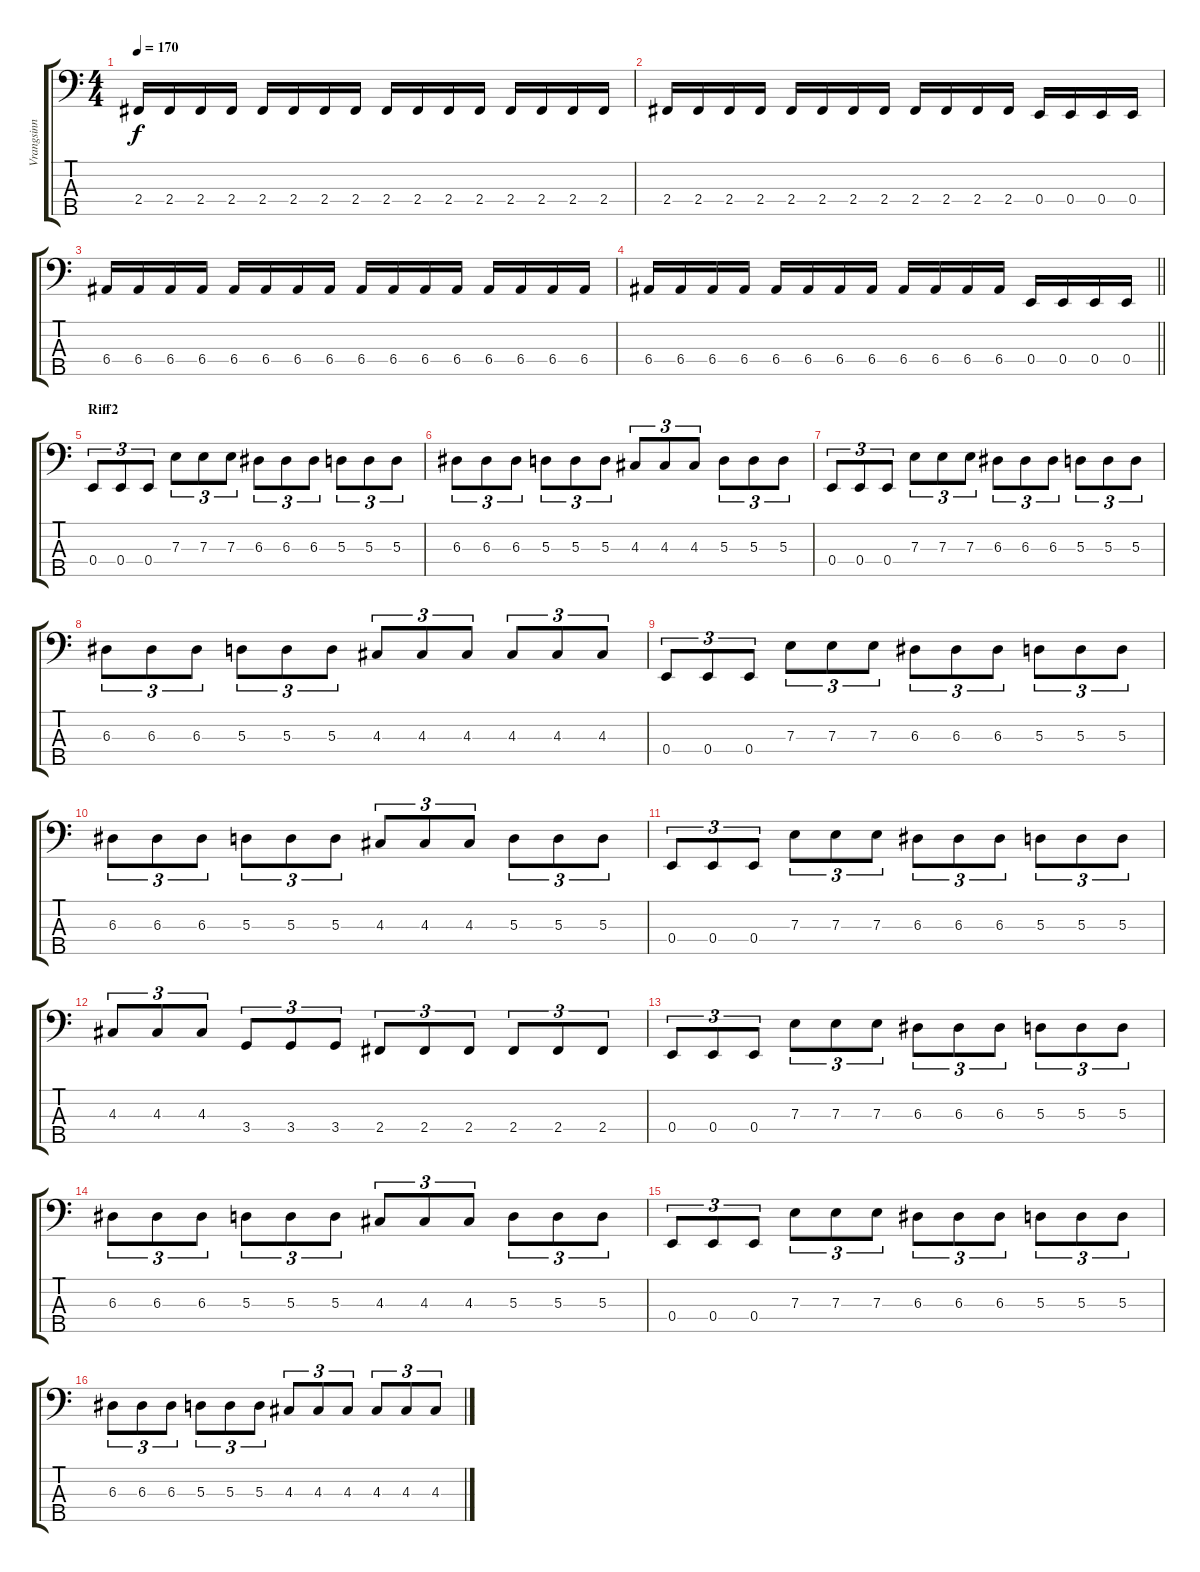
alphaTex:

\track ("Vrangsinn - Bass" "Vrangsinn ") {instrument electricbassfinger}
\staff {score tabs}
\tuning (G2 D2 A1 E1 B0) {hide}
\ts (4 4)
\tempo 170
\clef f4
\ks c
2.4.16{dy f} 2.4.16 2.4.16 2.4.16 2.4.16 2.4.16 2.4.16 2.4.16 2.4.16 2.4.16 2.4.16 2.4.16 2.4.16 2.4.16 2.4.16 2.4.16 |
2.4.16 2.4.16 2.4.16 2.4.16 2.4.16 2.4.16 2.4.16 2.4.16 2.4.16 2.4.16 2.4.16 2.4.16 0.4.16 0.4.16 0.4.16 0.4.16 |
6.4.16 6.4.16 6.4.16 6.4.16 6.4.16 6.4.16 6.4.16 6.4.16 6.4.16 6.4.16 6.4.16 6.4.16 6.4.16 6.4.16 6.4.16 6.4.16 |
\barLineRight lightlight
6.4.16 6.4.16 6.4.16 6.4.16 6.4.16 6.4.16 6.4.16 6.4.16 6.4.16 6.4.16 6.4.16 6.4.16 0.4.16 0.4.16 0.4.16 0.4.16 |
\section ("" "Riff2")
0.4.8{tu (3 2)} 0.4.8{tu (3 2)} 0.4.8{tu (3 2)} 7.3.8{tu (3 2)} 7.3.8{tu (3 2)} 7.3.8{tu (3 2)} 6.3.8{tu (3 2)} 6.3.8{tu (3 2)} 6.3.8{tu (3 2)} 5.3.8{tu (3 2)} 5.3.8{tu (3 2)} 5.3.8{tu (3 2)} |
6.3.8{tu (3 2)} 6.3.8{tu (3 2)} 6.3.8{tu (3 2)} 5.3.8{tu (3 2)} 5.3.8{tu (3 2)} 5.3.8{tu (3 2)} 4.3.8{tu (3 2)} 4.3.8{tu (3 2)} 4.3.8{tu (3 2)} 5.3.8{tu (3 2)} 5.3.8{tu (3 2)} 5.3.8{tu (3 2)} |
0.4.8{tu (3 2)} 0.4.8{tu (3 2)} 0.4.8{tu (3 2)} 7.3.8{tu (3 2)} 7.3.8{tu (3 2)} 7.3.8{tu (3 2)} 6.3.8{tu (3 2)} 6.3.8{tu (3 2)} 6.3.8{tu (3 2)} 5.3.8{tu (3 2)} 5.3.8{tu (3 2)} 5.3.8{tu (3 2)} |
6.3.8{tu (3 2)} 6.3.8{tu (3 2)} 6.3.8{tu (3 2)} 5.3.8{tu (3 2)} 5.3.8{tu (3 2)} 5.3.8{tu (3 2)} 4.3.8{tu (3 2)} 4.3.8{tu (3 2)} 4.3.8{tu (3 2)} 4.3.8{tu (3 2)} 4.3.8{tu (3 2)} 4.3.8{tu (3 2)} |
0.4.8{tu (3 2)} 0.4.8{tu (3 2)} 0.4.8{tu (3 2)} 7.3.8{tu (3 2)} 7.3.8{tu (3 2)} 7.3.8{tu (3 2)} 6.3.8{tu (3 2)} 6.3.8{tu (3 2)} 6.3.8{tu (3 2)} 5.3.8{tu (3 2)} 5.3.8{tu (3 2)} 5.3.8{tu (3 2)} |
6.3.8{tu (3 2)} 6.3.8{tu (3 2)} 6.3.8{tu (3 2)} 5.3.8{tu (3 2)} 5.3.8{tu (3 2)} 5.3.8{tu (3 2)} 4.3.8{tu (3 2)} 4.3.8{tu (3 2)} 4.3.8{tu (3 2)} 5.3.8{tu (3 2)} 5.3.8{tu (3 2)} 5.3.8{tu (3 2)} |
0.4.8{tu (3 2)} 0.4.8{tu (3 2)} 0.4.8{tu (3 2)} 7.3.8{tu (3 2)} 7.3.8{tu (3 2)} 7.3.8{tu (3 2)} 6.3.8{tu (3 2)} 6.3.8{tu (3 2)} 6.3.8{tu (3 2)} 5.3.8{tu (3 2)} 5.3.8{tu (3 2)} 5.3.8{tu (3 2)} |
4.3.8{tu (3 2)} 4.3.8{tu (3 2)} 4.3.8{tu (3 2)} 3.4.8{tu (3 2)} 3.4.8{tu (3 2)} 3.4.8{tu (3 2)} 2.4.8{tu (3 2)} 2.4.8{tu (3 2)} 2.4.8{tu (3 2)} 2.4.8{tu (3 2)} 2.4.8{tu (3 2)} 2.4.8{tu (3 2)} |
0.4.8{tu (3 2)} 0.4.8{tu (3 2)} 0.4.8{tu (3 2)} 7.3.8{tu (3 2)} 7.3.8{tu (3 2)} 7.3.8{tu (3 2)} 6.3.8{tu (3 2)} 6.3.8{tu (3 2)} 6.3.8{tu (3 2)} 5.3.8{tu (3 2)} 5.3.8{tu (3 2)} 5.3.8{tu (3 2)} |
6.3.8{tu (3 2)} 6.3.8{tu (3 2)} 6.3.8{tu (3 2)} 5.3.8{tu (3 2)} 5.3.8{tu (3 2)} 5.3.8{tu (3 2)} 4.3.8{tu (3 2)} 4.3.8{tu (3 2)} 4.3.8{tu (3 2)} 5.3.8{tu (3 2)} 5.3.8{tu (3 2)} 5.3.8{tu (3 2)} |
0.4.8{tu (3 2)} 0.4.8{tu (3 2)} 0.4.8{tu (3 2)} 7.3.8{tu (3 2)} 7.3.8{tu (3 2)} 7.3.8{tu (3 2)} 6.3.8{tu (3 2)} 6.3.8{tu (3 2)} 6.3.8{tu (3 2)} 5.3.8{tu (3 2)} 5.3.8{tu (3 2)} 5.3.8{tu (3 2)} |
6.3.8{tu (3 2)} 6.3.8{tu (3 2)} 6.3.8{tu (3 2)} 5.3.8{tu (3 2)} 5.3.8{tu (3 2)} 5.3.8{tu (3 2)} 4.3.8{tu (3 2)} 4.3.8{tu (3 2)} 4.3.8{tu (3 2)} 4.3.8{tu (3 2)} 4.3.8{tu (3 2)} 4.3.8{tu (3 2)}
